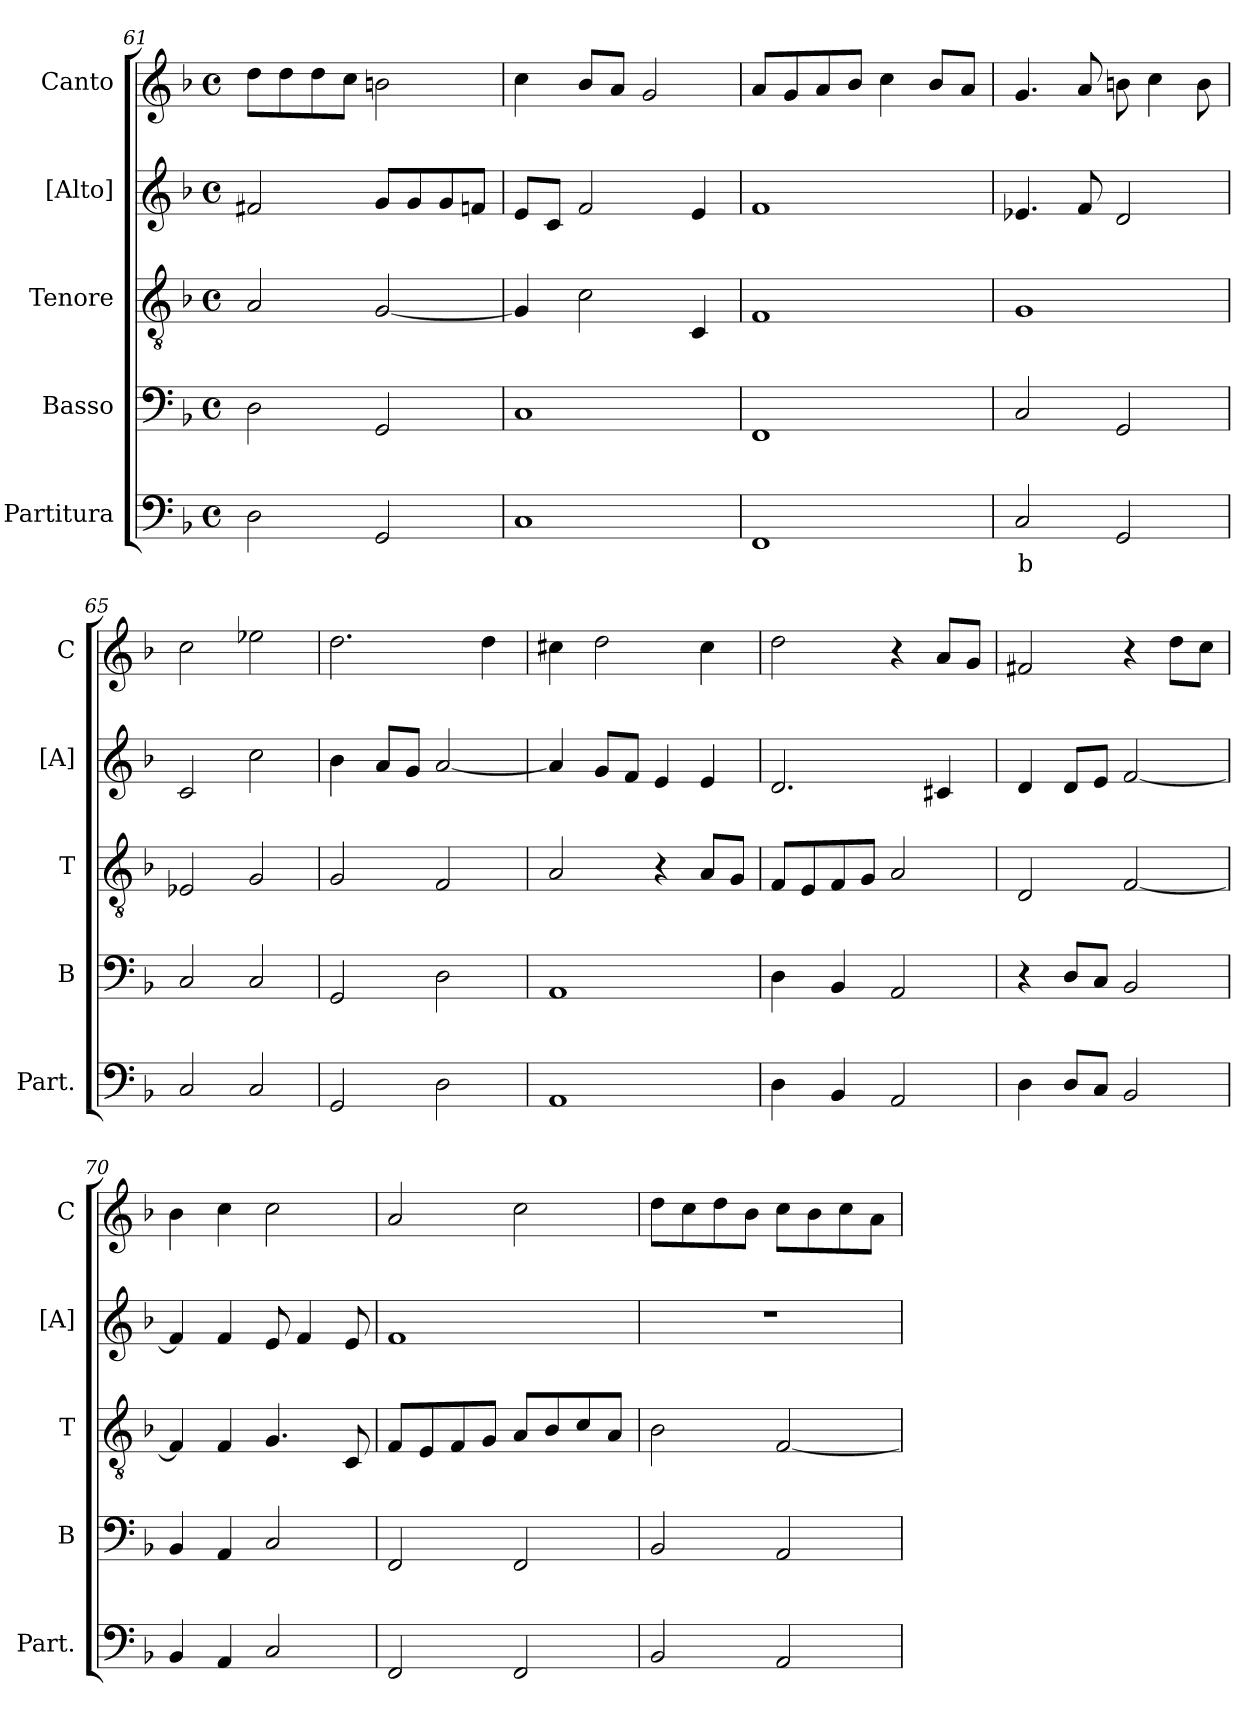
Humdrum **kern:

**kern	**text	**kern	**kern	**kern	**kern
*part5	*part5	*part4	*part3	*part2	*part1
*staff5	*staff5	*staff4	*staff3	*staff2	*staff1
*I"Partitura	*	*I"Basso	*I"Tenore	*I"[Alto]	*I"Canto
*I'Part.	*	*I'B	*I'T	*I'[A]	*I'C
*clefF4	*	*clefF4	*clefGv2	*clefG2	*clefG2
*k[b-]	*	*k[b-]	*k[b-]	*k[b-]	*k[b-]
*F:	*	*F:	*F:	*F:	*F:
*M4/4	*	*M4/4	*M4/4	*M4/4	*M4/4
*met(c)	*	*met(c)	*met(c)	*met(c)	*met(c)
=61	=61	=61	=61	=61	=61
2D\	.	2D\	2A/	2f#X/	8dd\L
.	.	.	.	.	8dd\
.	.	.	.	.	8dd\
.	.	.	.	.	8cc\J
2GG/	.	2GG/	[2G/	8g/L	2bn\
.	.	.	.	8g/	.
.	.	.	.	8g/	.
.	.	.	.	8fn/J	.
=62	=62	=62	=62	=62	=62
1C	.	1C	4G/]	8e/L	4cc\
.	.	.	.	8c/J	.
.	.	.	2c\	2f/	8b-/L
.	.	.	.	.	8a/J
.	.	.	.	.	2g/
.	.	.	4C/	4e/	.
=63	=63	=63	=63	=63	=63
1FF	.	1FF	1F	1f	8a/L
.	.	.	.	.	8g/
.	.	.	.	.	8a/
.	.	.	.	.	8b-/J
.	.	.	.	.	4cc\
.	.	.	.	.	8b-/L
.	.	.	.	.	8a/J
=64	=64	=64	=64	=64	=64
2C/	b	2C/	1G	4.e-X/	4.g/
.	.	.	.	8f/	8a/
2GG/	.	2GG/	.	2d/	8bn\
.	.	.	.	.	4cc\
.	.	.	.	.	8b\
=65	=65	=65	=65	=65	=65
2C/	.	2C/	2E-X/	2c/	2cc\
2C/	.	2C/	2G/	2cc\	2ee-X\
=66	=66	=66	=66	=66	=66
2GG/	.	2GG/	2G/	4b-\	2.dd\
.	.	.	.	8a/L	.
.	.	.	.	8g/J	.
2D\	.	2D\	2F/	[2a/	.
.	.	.	.	.	4dd\
=67	=67	=67	=67	=67	=67
1AA	.	1AA	2A/	4a/]	4cc#X\
.	.	.	.	8g/L	2dd\
.	.	.	.	8f/J	.
.	.	.	4r	4e/	.
.	.	.	8A/L	4e/	4cc#\
.	.	.	8G/J	.	.
=68	=68	=68	=68	=68	=68
4D\	.	4D\	8F/L	2.d/	2dd\
.	.	.	8E/	.	.
4BB-/	.	4BB-/	8F/	.	.
.	.	.	8G/J	.	.
2AA/	.	2AA/	2A/	.	4r
.	.	.	.	4c#X/	8a/L
.	.	.	.	.	8g/J
=69	=69	=69	=69	=69	=69
4D\	.	4r	2D/	4d/	2f#X/
8D/L	.	8D/L	.	8d/L	.
8C/J	.	8C/J	.	8e/J	.
2BB-/	.	2BB-/	[2F/	[2f/	4r
.	.	.	.	.	8dd\L
.	.	.	.	.	8cc\J
=70	=70	=70	=70	=70	=70
4BB-/	.	4BB-/	4F/]	4f/]	4b-\
4AA>/	.	4AA/	4F/	4f/	4cc\
2C/	.	2C/	4.G/	8e/	2cc\
.	.	.	.	4f/	.
.	.	.	8C/	8e/	.
=71	=71	=71	=71	=71	=71
2FF/	.	2FF/	8F/L	1f	2a/
.	.	.	8E/	.	.
.	.	.	8F/	.	.
.	.	.	8G/J	.	.
2FF/	.	2FF/	8A/L	.	2cc\
.	.	.	8B-/	.	.
.	.	.	8c/	.	.
.	.	.	8A/J	.	.
=72	=72	=72	=72	=72	=72
2BB-/	.	2BB-/	2B-\	1r	8dd\L
.	.	.	.	.	8cc\
.	.	.	.	.	8dd\
.	.	.	.	.	8b-\J
2AA>/	.	2AA/	[2F/	.	8cc\L
.	.	.	.	.	8b-\
.	.	.	.	.	8cc\
.	.	.	.	.	8a\J
=	=	=	=	=	=
*-	*-	*-	*-	*-	*-
